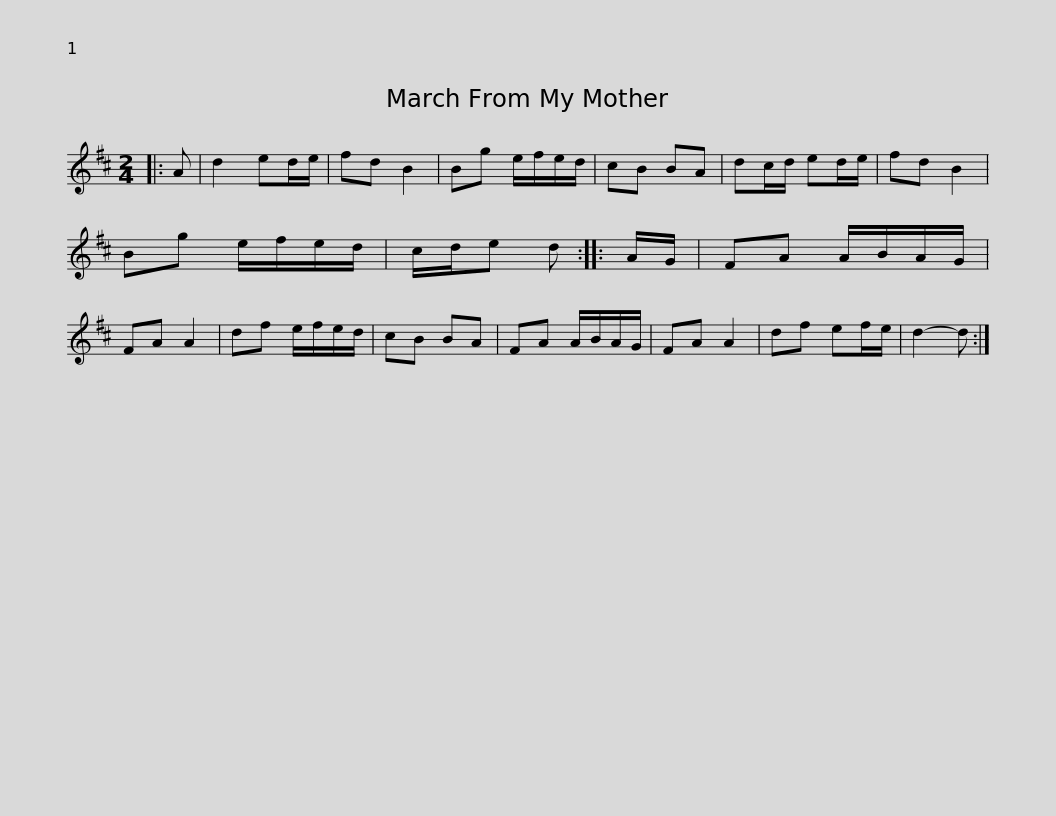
X:1
L:1/8
M:2/4
I:linebreak $
K:D
V:1 treble
V:1
|: A | d2 ed/e/ | fd B2 | Bg e/f/e/d/ | cB BA | %5
 dc/d/ ed/e/ | fd B2 | Bg e/f/e/d/ | c/d/e d :: A/G/ |$ %10
 FA A/B/A/G/ | FA A2 | df e/f/e/d/ | cB BA | FA A/B/A/G/ | %15
 FA A2 | df ef/e/ | d2- d :| %18
